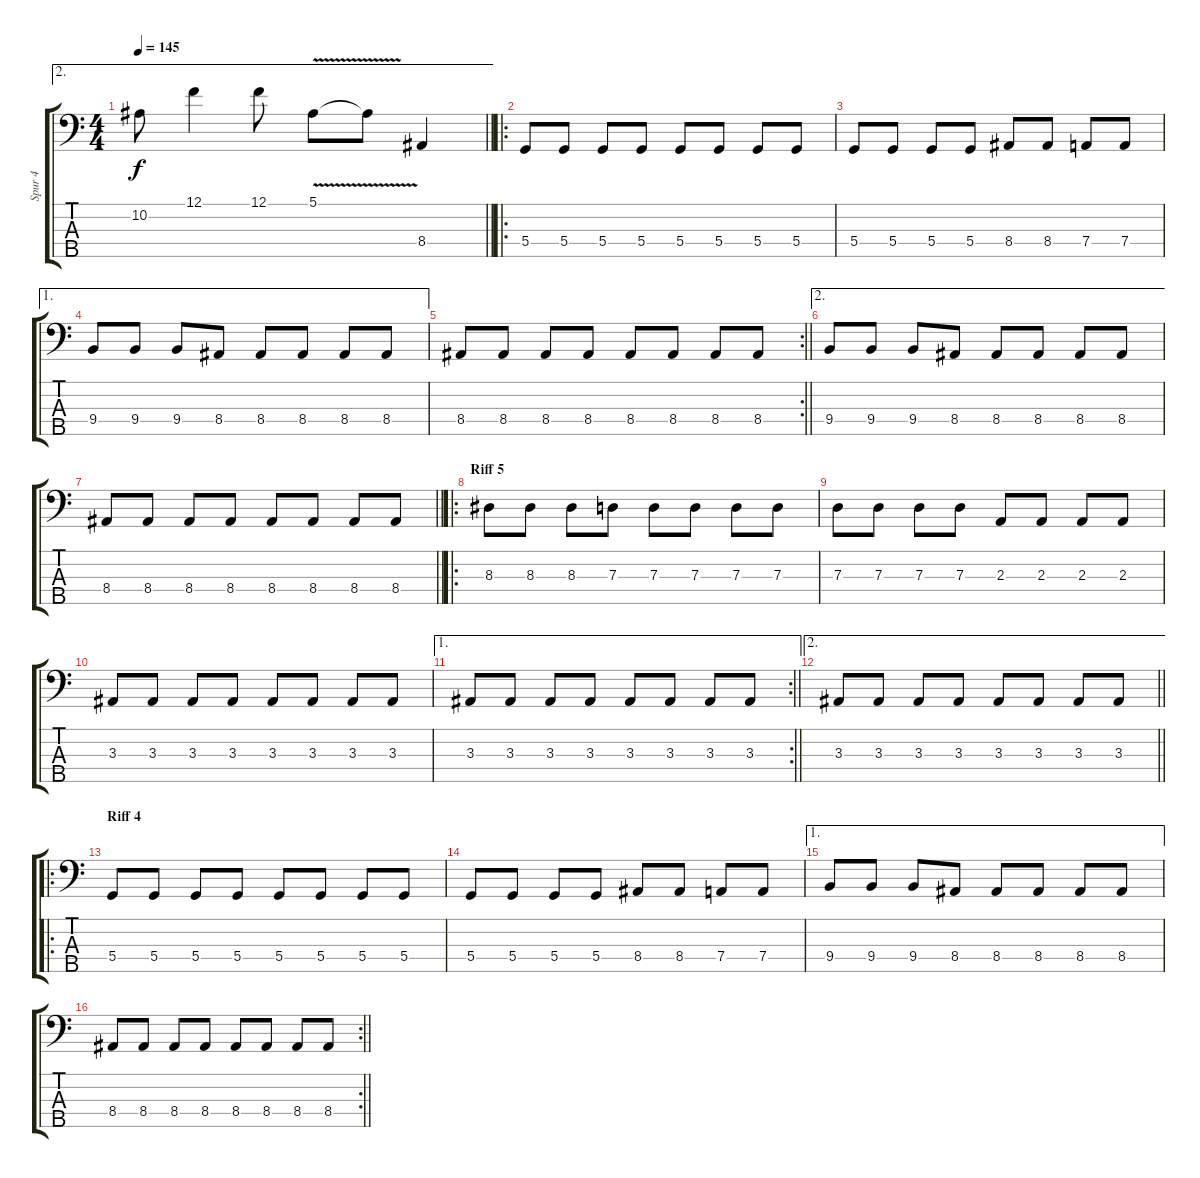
\track ("Spur 4" "Spur 4") {instrument electricbasspick}
\staff {score tabs}
\tuning (F2 C2 G1 D1 A0) {hide}
\ae 2
\ts (4 4)
\tempo 145
\clef f4
\barLineRight lightlight
\ks c
10.2.8{dy f} 12.1.4 12.1.8 5.1{v}.8 5.1{t}.8 8.4.4 |
\ro
5.4.8 5.4.8 5.4.8 5.4.8 5.4.8 5.4.8 5.4.8 5.4.8 |
5.4.8 5.4.8 5.4.8 5.4.8 8.4.8 8.4.8 7.4.8 7.4.8 |
\ae 1
9.4.8 9.4.8 9.4.8 8.4.8 8.4.8 8.4.8 8.4.8 8.4.8 |
\rc 2
\barLineRight lightlight
8.4.8 8.4.8 8.4.8 8.4.8 8.4.8 8.4.8 8.4.8 8.4.8 |
\ae 2
9.4.8 9.4.8 9.4.8 8.4.8 8.4.8 8.4.8 8.4.8 8.4.8 |
\barLineRight lightlight
8.4.8 8.4.8 8.4.8 8.4.8 8.4.8 8.4.8 8.4.8 8.4.8 |
\ro
\section ("" "Riff 5")
8.3.8 8.3.8 8.3.8 7.3.8 7.3.8 7.3.8 7.3.8 7.3.8 |
7.3.8 7.3.8 7.3.8 7.3.8 2.3.8 2.3.8 2.3.8 2.3.8 |
3.3.8 3.3.8 3.3.8 3.3.8 3.3.8 3.3.8 3.3.8 3.3.8 |
\ae 1
\rc 2
\barLineRight lightlight
3.3.8 3.3.8 3.3.8 3.3.8 3.3.8 3.3.8 3.3.8 3.3.8 |
\ae 2
\barLineRight lightlight
3.3.8 3.3.8 3.3.8 3.3.8 3.3.8 3.3.8 3.3.8 3.3.8 |
\ro
\section ("" "Riff 4")
5.4.8 5.4.8 5.4.8 5.4.8 5.4.8 5.4.8 5.4.8 5.4.8 |
5.4.8 5.4.8 5.4.8 5.4.8 8.4.8 8.4.8 7.4.8 7.4.8 |
\ae 1
9.4.8 9.4.8 9.4.8 8.4.8 8.4.8 8.4.8 8.4.8 8.4.8 |
\rc 2
\barLineRight lightlight
8.4.8 8.4.8 8.4.8 8.4.8 8.4.8 8.4.8 8.4.8 8.4.8
